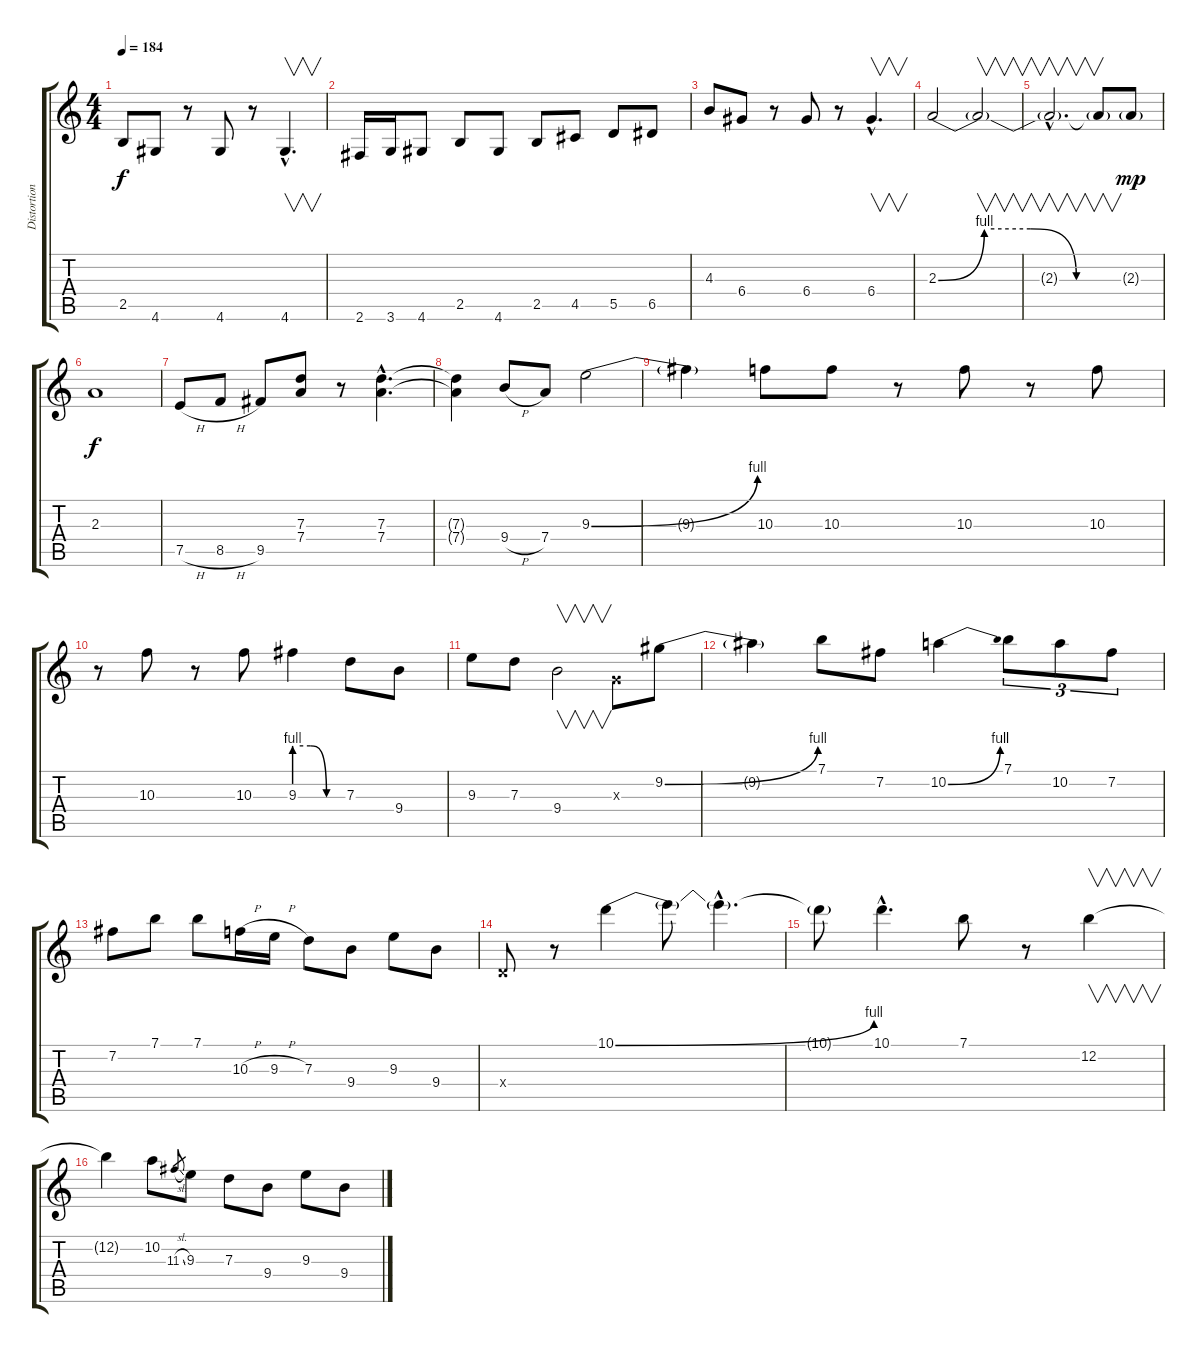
\track ("Distortion Guitar" "Distortion") {instrument distortionguitar}
\staff {score tabs}
\tuning (E4 B3 G3 D3 A2 E2) {hide}
\ts (4 4)
\tempo 184
\clef g2
\ks c
2.5.8{dy f} 4.6.8 r.8 4.6.8 r.8 4.6{hac}.4{v d} |
2.6.16 3.6.16 4.6.8 2.5.8 4.6.8 2.5.8 4.5.8 5.5.8 6.5.8 |
4.3.8 6.4.8 r.8 6.4.8 r.8 6.4{hac}.4{v d} |
2.3{be (custom 0 0 15 4 30 4 45 0 60 0)}.2 2.3{t}.2{v} |
2.3{hac t}.2{v d} 2.3{t}.8{v} 2.3{g}.8{dy mp} |
2.3.1{dy f} |
7.5{h}.8 8.5{h}.8 9.5.8 (7.3 7.4).8 r.8 (7.3{hac} 7.4{hac}).4{d} |
(7.3{t} 7.4{t}).4 9.4{h}.8 7.4.8 9.3{be (bend 0 0 60 4)}.2 |
9.3{t}.4 10.3.8 10.3.8 r.8 10.3.8 r.8 10.3.8 |
r.8 10.3.8 r.8 10.3.8 9.3{be (custom 0 4 20 4 40 0 60 0)}.4 7.3.8 9.4.8 |
9.3.8 7.3.8 9.4.2{v} 0.3{x}.8 9.2{be (bend 0 0 60 4)}.8 |
9.2{t}.4 7.1.8 7.2.8 10.2{be (bend 0 0 60 4)}.4 7.1.8{tu (3 2)} 10.2.8{tu (3 2)} 7.2.8{tu (3 2)} |
7.2.8 7.1.8 7.1.8 10.3{h}.16 9.3{h}.16 7.3.8 9.4.8 9.3.8 9.4.8 |
0.4{x}.8 r.8 10.1{be (bend 0 0 60 4)}.4 10.1{t}.8 10.1{hac t}.4{d} |
10.1{t}.8 10.1{hac}.4{d} 7.1.8 r.8 12.2.4{v} |
12.2{t}.4 10.2.8 11.3{sl}.8{gr} 9.3.8 7.3.8 9.4.8 9.3.8 9.4.8
